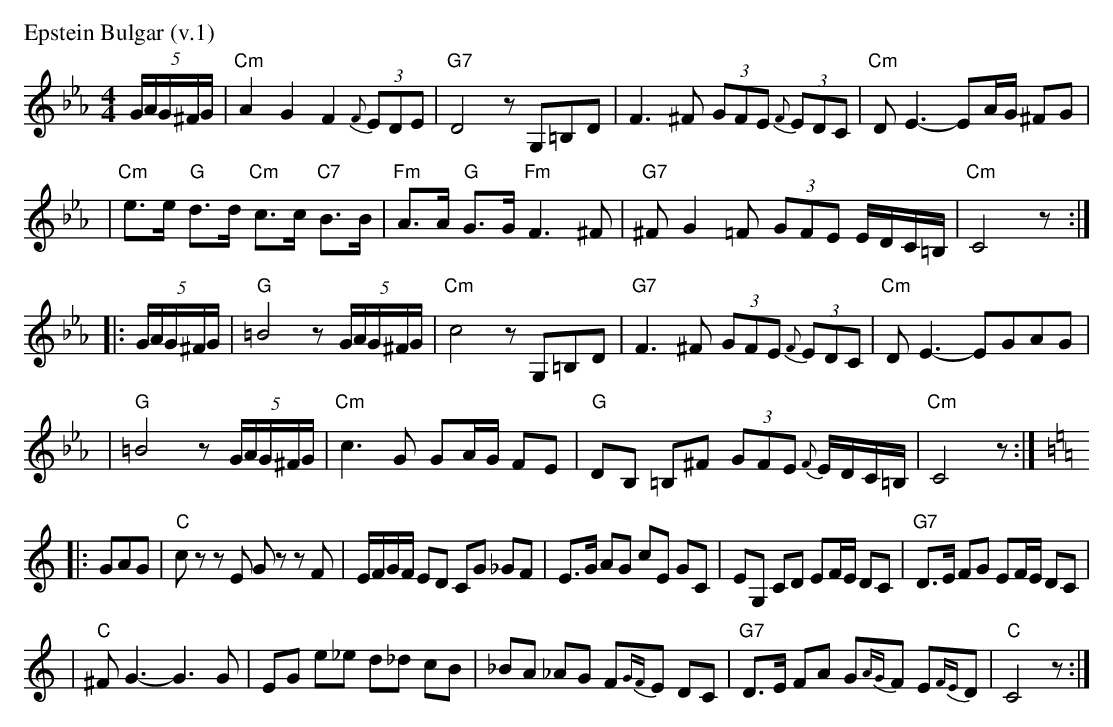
X:1
P: Epstein Bulgar (v.1)
M: 4/4
L: 1/8
K: Cm
(5G/A/G/^F/G/ \
| "Cm"A2 G2 F2 (3{F}EDE | "G7"D4 zG,=B,D \
| F3 ^F (3GFE (3{F}EDC | "Cm"DE3- EA/G/ ^FG |
| "Cm"e>e "G"d>d "Cm"c>c "C7"B>B | "Fm"A>A "G"G>G "Fm"F3 ^F \
| "G7"^FG2=F (3GFE E/D/C/=B,/ | "Cm"C4 z :|
|: (5G/A/G/^F/G/ \
| "G"=B4 z(5G/A/G/^F/G/ | "Cm"c4 zG,=B,D \
| "G7"F3 ^F (3GFE (3{F}EDC | "Cm"DE3- EGAG |
| "G"=B4 z(5G/A/G/^F/G/ | "Cm"c3G GA/G/ FE \
| "G"DB, =B,^F (3GFE {F}E/D/C/=B,/ | "Cm"C4 z :|
K:C
|: GAG \
| "C"cz zE Gz zF | E/F/G/F/ ED CG _GF \
| E>G AG cE GC | EG, CD EF/E/ DC | "G7"D>E FG EF/E/ DC |
| "C"^FG3- G3G | EG e_e d_d cB \
| _BA _AG F{GF}E DC | "G7"D>E FA G{AG}F E{FE}D | "C"C4 z :|
